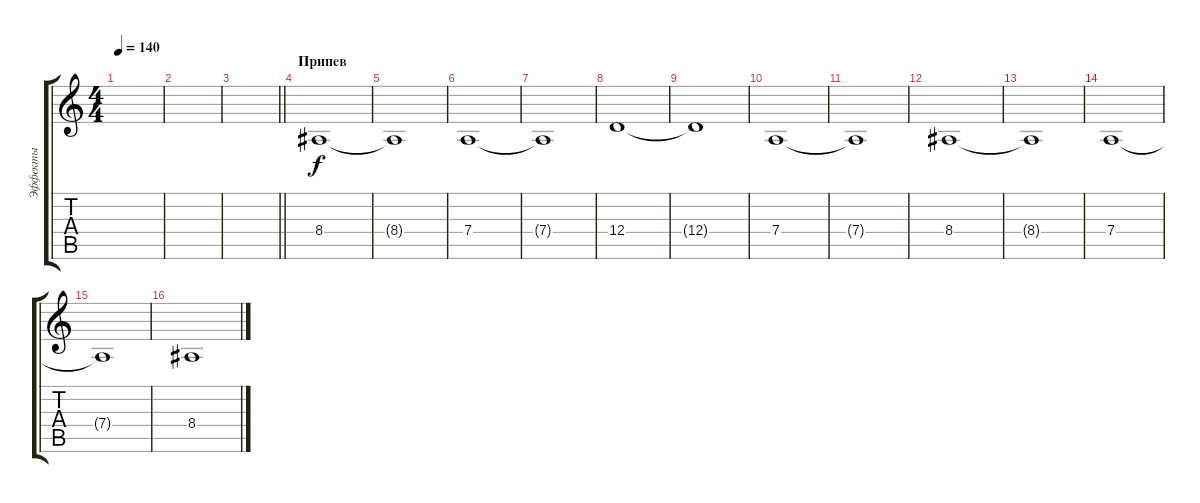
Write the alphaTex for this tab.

\track ("Эффекты" "Эффекты") {instrument synthstrings1}
\staff {score tabs}
\tuning (E4 B3 G3 D3 A2 D2) {hide}
\ts (4 4)
\tempo 140
\clef g2
\ks c
|
|
\barLineRight lightlight
|
\section ("" "Припев")
8.4.1 |
8.4{t}.1 |
7.4.1 |
7.4{t}.1 |
12.4.1 |
12.4{t}.1 |
7.4.1 |
7.4{t}.1 |
8.4.1 |
8.4{t}.1 |
7.4.1 |
7.4{t}.1 |
8.4.1
